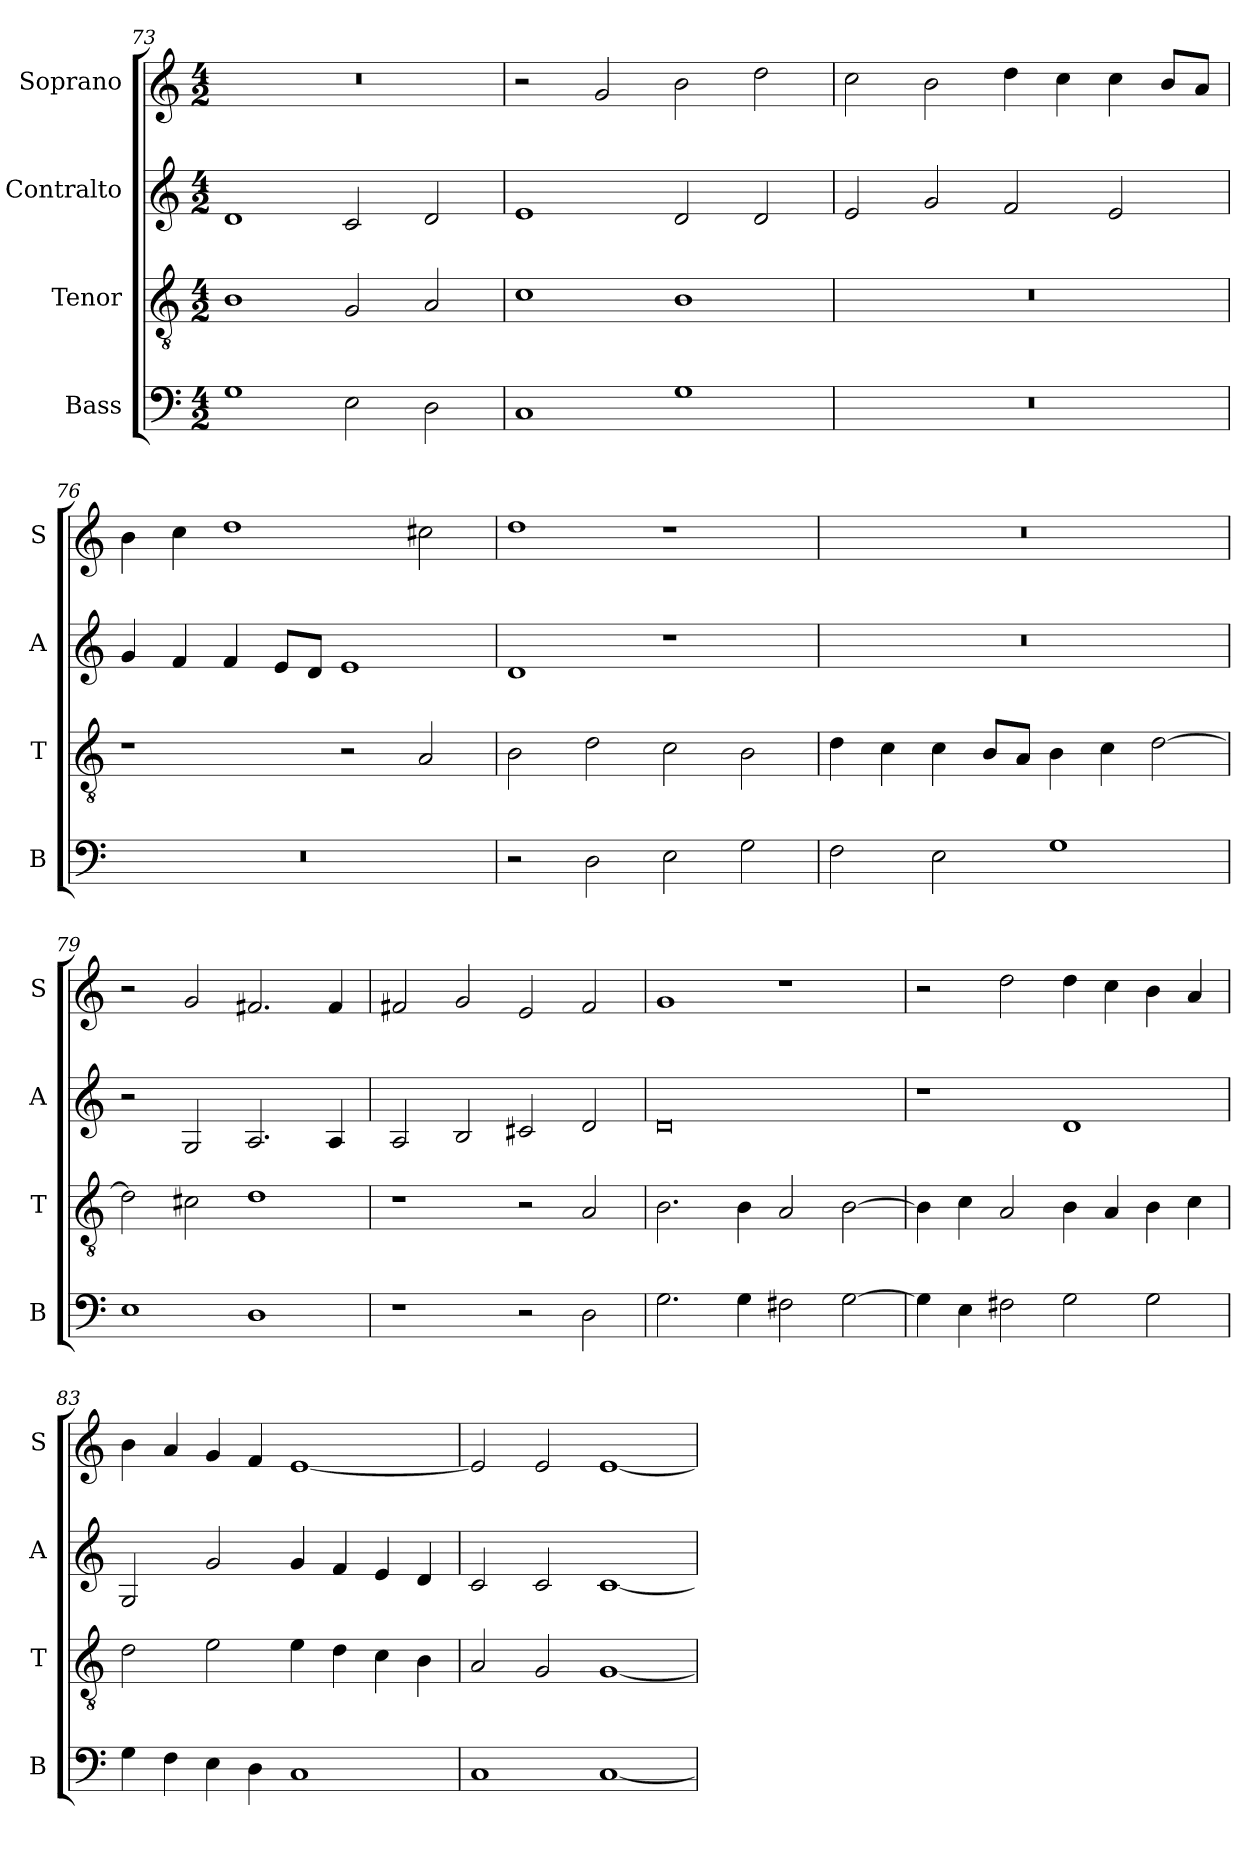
**kern	**kern	**kern	**kern
*part4	*part3	*part2	*part1
*staff4	*staff3	*staff2	*staff1
*I"Bass	*I"Tenor	*I"Contralto	*I"Soprano
*I'B	*I'T	*I'A	*I'S
*clefF4	*clefGv2	*clefG2	*clefG2
*k[]	*k[]	*k[]	*k[]
*G:mix	*G:mix	*G:mix	*G:mix
*M4/2	*M4/2	*M4/2	*M4/2
=73	=73	=73	=73
1G	1B	1d	0r
2E	2G	2c	.
2D	2A	2d	.
=74	=74	=74	=74
1C	1c	1e	2r
.	.	.	2g
1G	1B	2d	2b
.	.	2d	2dd
=75	=75	=75	=75
0r	0r	2e	2cc
.	.	2g	2b
.	.	2f	4dd
.	.	.	4cc
.	.	2e	4cc
.	.	.	8b/L
.	.	.	8a/J
=76	=76	=76	=76
0r	1r	4g	4b
.	.	4f	4cc
.	.	4f	1dd
.	.	8e/L	.
.	.	8d/J	.
.	2r	1e	.
.	2A	.	2cc#X
=77	=77	=77	=77
2r	2B	1d	1dd
2D	2d	.	.
2E	2c	1r	1r
2G	2B	.	.
=78	=78	=78	=78
2F	4d	0r	0r
.	4c	.	.
2E	4c	.	.
.	8B/L	.	.
.	8A/J	.	.
1G	4B	.	.
.	4c	.	.
.	[2d	.	.
=79	=79	=79	=79
1E	2d]	2r	2r
.	2c#X	2G	2g
1D	1d	2.A	2.f#X
.	.	4A	4f#
=80	=80	=80	=80
1r	1r	2A	2f#X
.	.	2B	2g
2r	2r	2c#X	2e
2D	2A	2d	2f#
=81	=81	=81	=81
2.G	2.B	0d	1g
4G	4B	.	.
2F#X	2A	.	1r
[2G	[2B	.	.
=82	=82	=82	=82
4G]	4B]	1r	2r
4E	4c	.	.
2F#X	2A	.	2dd
2G	4B	1d	4dd
.	4A	.	4cc
2G	4B	.	4b
.	4c	.	4a
=83	=83	=83	=83
4G	2d	2G	4b
4F	.	.	4a
4E	2e	2g	4g
4D	.	.	4f
1C	4e	4g	[1e
.	4d	4f	.
.	4c	4e	.
.	4B	4d	.
=84	=84	=84	=84
1C	2A	2c	2e]
.	2G	2c	2e
[1C	[1G	[1c	[1e
=	=	=	=
*-	*-	*-	*-
